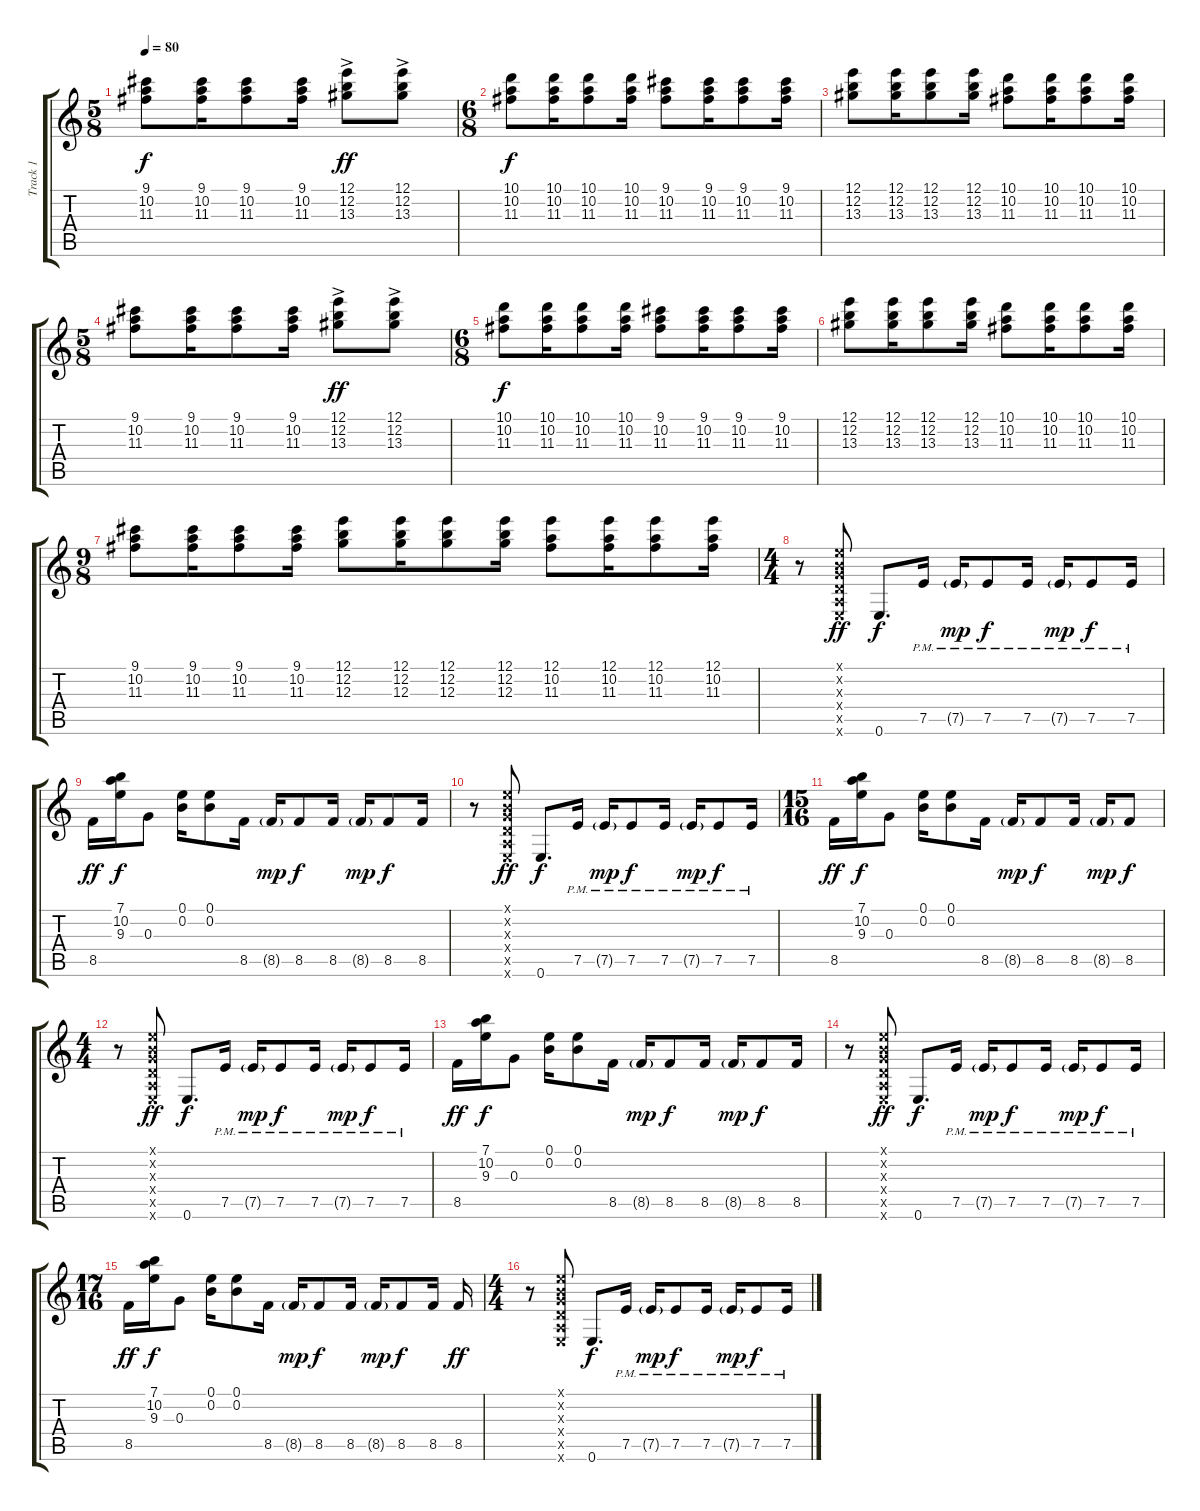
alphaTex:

\track ("Track 1" "Track 1") {instrument electricguitarclean}
\staff {score tabs}
\tuning (E4 B3 G3 D3 A2 E2) {hide}
\ts (5 8)
\tempo 80
\clef g2
\ks c
(9.1 10.2 11.3).8{dy f} (9.1 10.2 11.3).16 (9.1 10.2 11.3).8 (9.1 10.2 11.3).16 (12.1{ac} 12.2{ac} 13.3{ac}).8{dy ff} (12.1{ac} 12.2{ac} 13.3{ac}).8 |
\ts (6 8)
(10.1 10.2 11.3).8{dy f} (10.1 10.2 11.3).16 (10.1 10.2 11.3).8 (10.1 10.2 11.3).16 (9.1 10.2 11.3).8 (9.1 10.2 11.3).16 (9.1 10.2 11.3).8 (9.1 10.2 11.3).16 |
(12.1 12.2 13.3).8 (12.1 12.2 13.3).16 (12.1 12.2 13.3).8 (12.1 12.2 13.3).16 (10.1 10.2 11.3).8 (10.1 10.2 11.3).16 (10.1 10.2 11.3).8 (10.1 10.2 11.3).16 |
\ts (5 8)
(9.1 10.2 11.3).8 (9.1 10.2 11.3).16 (9.1 10.2 11.3).8 (9.1 10.2 11.3).16 (12.1{ac} 12.2{ac} 13.3{ac}).8{dy ff} (12.1{ac} 12.2{ac} 13.3{ac}).8 |
\ts (6 8)
(10.1 10.2 11.3).8{dy f} (10.1 10.2 11.3).16 (10.1 10.2 11.3).8 (10.1 10.2 11.3).16 (9.1 10.2 11.3).8 (9.1 10.2 11.3).16 (9.1 10.2 11.3).8 (9.1 10.2 11.3).16 |
(12.1 12.2 13.3).8 (12.1 12.2 13.3).16 (12.1 12.2 13.3).8 (12.1 12.2 13.3).16 (10.1 10.2 11.3).8 (10.1 10.2 11.3).16 (10.1 10.2 11.3).8 (10.1 10.2 11.3).16 |
\ts (9 8)
(9.1 10.2 11.3).8 (9.1 10.2 11.3).16 (9.1 10.2 11.3).8 (9.1 10.2 11.3).16 (12.1 12.2 12.3).8 (12.1 12.2 12.3).16 (12.1 12.2 12.3).8 (12.1 12.2 12.3).16 (12.1 10.2 11.3).8 (12.1 10.2 11.3).16 (12.1 10.2 11.3).8 (12.1 10.2 11.3).16 |
\ts (4 4)
r.8 (0.1{x} 0.2{x} 0.3{x} 0.4{x} 0.5{x} 0.6{x}).8{dy ff} 0.6.8{d dy f} 7.5{pm}.16 7.5{g pm}.16{dy mp} 7.5{pm}.8{dy f} 7.5{pm}.16 7.5{g pm}.16{dy mp} 7.5{pm}.8{dy f} 7.5{pm}.16 |
8.5.16{dy ff} (7.1 10.2 9.3).16{dy f} 0.3.8 (0.1 0.2).16 (0.1 0.2).8 8.5.16 8.5{g}.16{dy mp} 8.5.8{dy f} 8.5.16 8.5{g}.16{dy mp} 8.5.8{dy f} 8.5.16 |
r.8 (0.1{x} 0.2{x} 0.3{x} 0.4{x} 0.5{x} 0.6{x}).8{dy ff} 0.6.8{d dy f} 7.5{pm}.16 7.5{g pm}.16{dy mp} 7.5{pm}.8{dy f} 7.5{pm}.16 7.5{g pm}.16{dy mp} 7.5{pm}.8{dy f} 7.5{pm}.16 |
\ts (15 16)
8.5.16{dy ff} (7.1 10.2 9.3).16{dy f} 0.3.8 (0.1 0.2).16 (0.1 0.2).8 8.5.16 8.5{g}.16{dy mp} 8.5.8{dy f} 8.5.16 8.5{g}.16{dy mp} 8.5.8{dy f} |
\ts (4 4)
r.8 (0.1{x} 0.2{x} 0.3{x} 0.4{x} 0.5{x} 0.6{x}).8{dy ff} 0.6.8{d dy f} 7.5{pm}.16 7.5{g pm}.16{dy mp} 7.5{pm}.8{dy f} 7.5{pm}.16 7.5{g pm}.16{dy mp} 7.5{pm}.8{dy f} 7.5{pm}.16 |
8.5.16{dy ff} (7.1 10.2 9.3).16{dy f} 0.3.8 (0.1 0.2).16 (0.1 0.2).8 8.5.16 8.5{g}.16{dy mp} 8.5.8{dy f} 8.5.16 8.5{g}.16{dy mp} 8.5.8{dy f} 8.5.16 |
r.8 (0.1{x} 0.2{x} 0.3{x} 0.4{x} 0.5{x} 0.6{x}).8{dy ff} 0.6.8{d dy f} 7.5{pm}.16 7.5{g pm}.16{dy mp} 7.5{pm}.8{dy f} 7.5{pm}.16 7.5{g pm}.16{dy mp} 7.5{pm}.8{dy f} 7.5{pm}.16 |
\ts (17 16)
8.5.16{dy ff} (7.1 10.2 9.3).16{dy f} 0.3.8 (0.1 0.2).16 (0.1 0.2).8 8.5.16 8.5{g}.16{dy mp} 8.5.8{dy f} 8.5.16 8.5{g}.16{dy mp} 8.5.8{dy f} 8.5.16 8.5.16{dy ff} |
\ts (4 4)
r.8 (0.1{x} 0.2{x} 0.3{x} 0.4{x} 0.5{x} 0.6{x}).8 0.6.8{d dy f} 7.5{pm}.16 7.5{g pm}.16{dy mp} 7.5{pm}.8{dy f} 7.5{pm}.16 7.5{g pm}.16{dy mp} 7.5{pm}.8{dy f} 7.5{pm}.16
